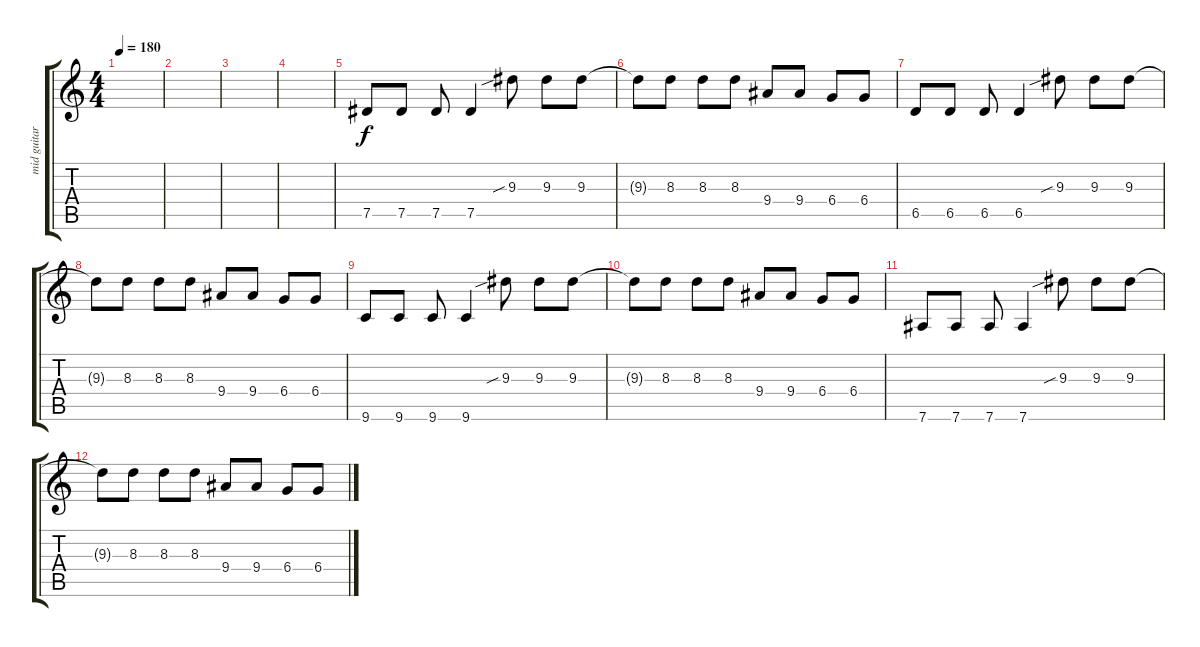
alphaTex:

\track ("mid guitar" "mid guitar") {instrument overdrivenguitar}
\staff {score tabs}
\tuning (Eb4 Bb3 Gb3 Db3 Ab2 Eb2) {hide}
\ts (4 4)
\tempo 180
\clef g2
\ks c
|
|
|
|
7.5.8 7.5.8 7.5.8 7.5.4 9.3{sib}.8 9.3.8 9.3.8 |
9.3{t}.8 8.3.8 8.3.8 8.3.8 9.4.8 9.4.8 6.4.8 6.4.8 |
6.5.8 6.5.8 6.5.8 6.5.4 9.3{sib}.8 9.3.8 9.3.8 |
9.3{t}.8 8.3.8 8.3.8 8.3.8 9.4.8 9.4.8 6.4.8 6.4.8 |
9.6.8 9.6.8 9.6.8 9.6.4 9.3{sib}.8 9.3.8 9.3.8 |
9.3{t}.8 8.3.8 8.3.8 8.3.8 9.4.8 9.4.8 6.4.8 6.4.8 |
7.6.8 7.6.8 7.6.8 7.6.4 9.3{sib}.8 9.3.8 9.3.8 |
9.3{t}.8 8.3.8 8.3.8 8.3.8 9.4.8 9.4.8 6.4.8 6.4.8
